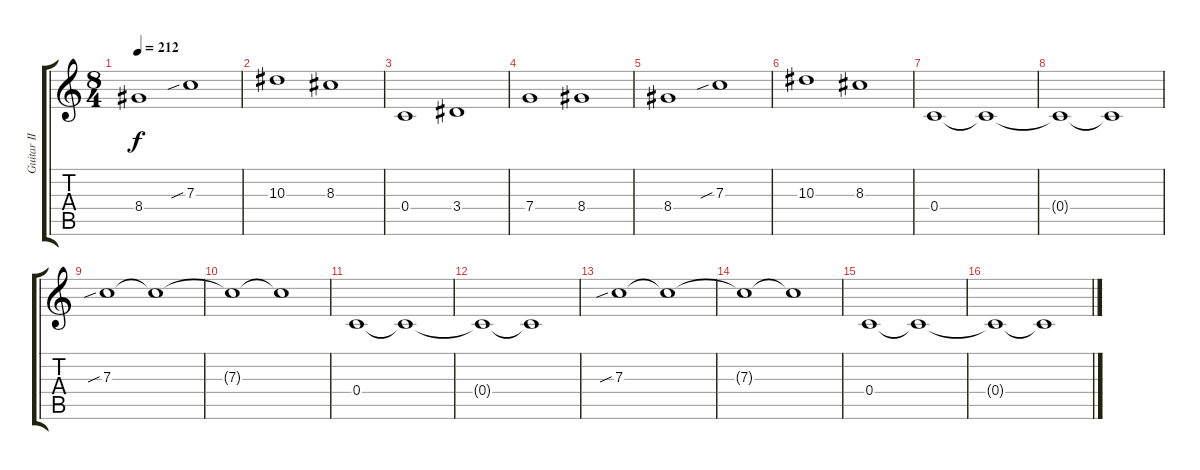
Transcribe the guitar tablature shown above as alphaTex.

\track ("Guitar II" "Guitar II") {instrument overdrivenguitar}
\staff {score tabs}
\tuning (D4 A3 F3 C3 G2 C2) {hide}
\ts (8 4)
\tempo 212
\clef g2
\ks c
8.4.1{dy f} 7.3{sib}.1 |
10.3.1 8.3.1 |
0.4.1 3.4.1 |
7.4.1 8.4.1 |
8.4.1 7.3{sib}.1 |
10.3.1 8.3.1 |
0.4.1 0.4{t}.1 |
0.4{t}.1 0.4{t}.1 |
7.3{sib}.1 7.3{t}.1 |
7.3{t}.1 7.3{t}.1 |
0.4.1 0.4{t}.1 |
0.4{t}.1 0.4{t}.1 |
7.3{sib}.1 7.3{t}.1 |
7.3{t}.1 7.3{t}.1 |
0.4.1 0.4{t}.1 |
0.4{t}.1 0.4{t}.1
